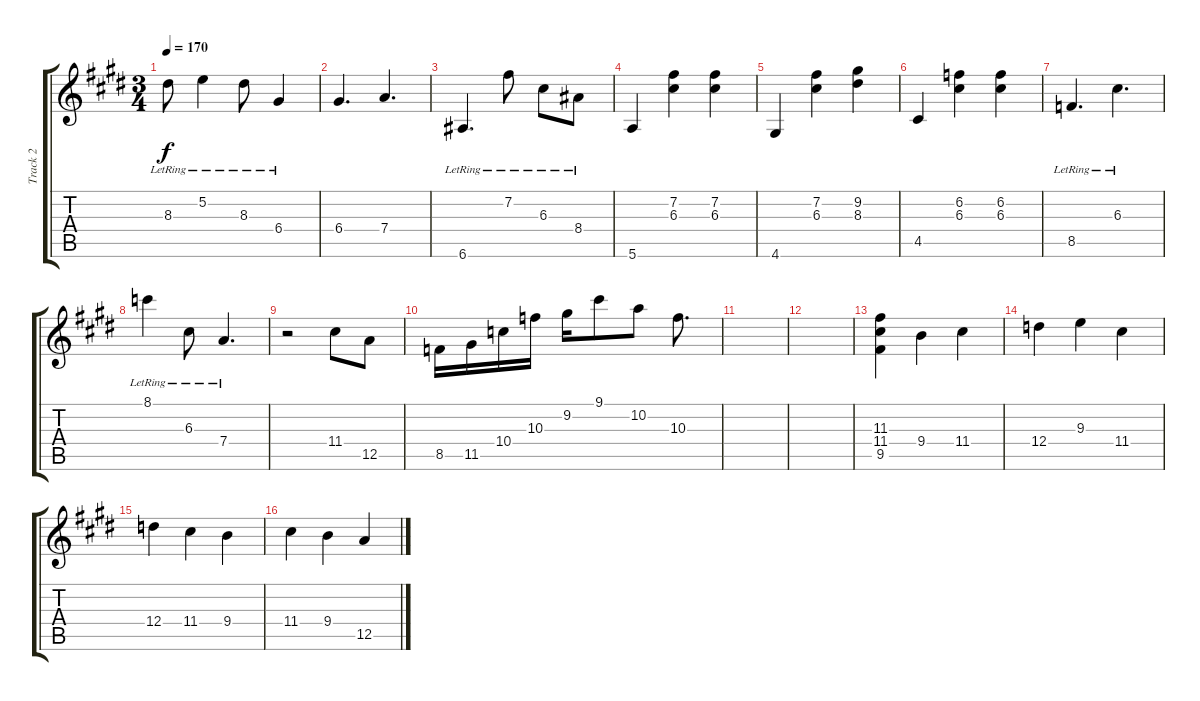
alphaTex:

\track ("Track 2" "Track 2") {instrument acousticguitarnylon}
\staff {score tabs}
\tuning (E4 B3 G3 D3 A2 E2) {hide}
\ts (3 4)
\tempo 170
\clef g2
\ks e
8.3{lr}.8{dy f} 5.2{lr}.4 8.3{lr}.8 6.4{lr}.4 |
6.4.4{d} 7.4.4{d} |
6.6{lr}.4{d} 7.2{lr}.8 6.3{lr}.8 8.4{lr}.8 |
5.6.4 (7.2 6.3).4 (7.2 6.3).4 |
4.6.4 (7.2 6.3).4 (9.2 8.3).4 |
4.5.4 (6.2 6.3).4 (6.2 6.3).4 |
8.5{lr}.4{d} 6.3{lr}.4{d} |
8.1{lr}.4 6.3{lr}.8 7.4{lr}.4{d} |
r.2 11.4.8 12.5.8 |
8.5.16 11.5.16 10.4.16 10.3.16 9.2.16 9.1.8 10.2.8 10.3.8{d} |
|
|
(11.3 11.4 9.5).4 9.4.4 11.4.4 |
12.4.4 9.3.4 11.4.4 |
12.4.4 11.4.4 9.4.4 |
11.4.4 9.4.4 12.5.4
